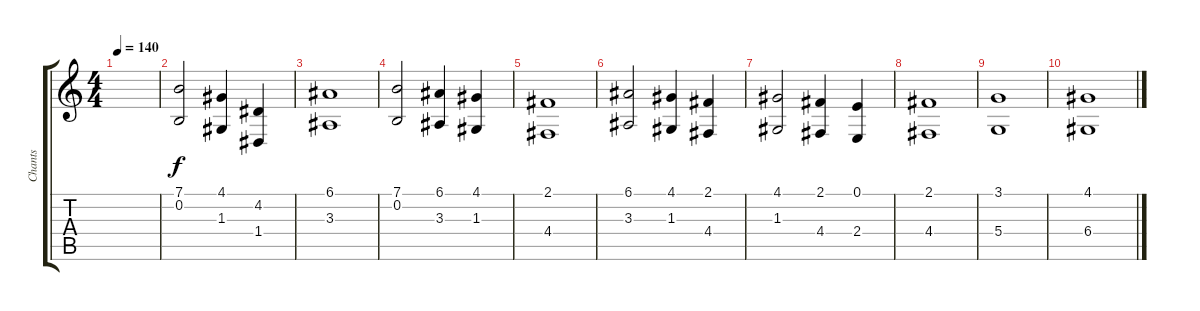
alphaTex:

\track ("Chants" "Chants") {instrument choiraahs}
\staff {score tabs}
\tuning (E4 B3 G3 D3 A2 E2) {hide}
\ts (4 4)
\tempo 140
\clef g2
\ks c
|
(7.1 0.2).2 (4.1 1.3).4 (4.2 1.4).4 |
(6.1 3.3).1 |
(7.1 0.2).2 (6.1 3.3).4 (4.1 1.3).4 |
(2.1 4.4).1 |
(6.1 3.3).2 (4.1 1.3).4 (2.1 4.4).4 |
(4.1 1.3).2 (2.1 4.4).4 (0.1 2.4).4 |
(2.1 4.4).1 |
(3.1 5.4).1 |
(4.1 6.4).1
